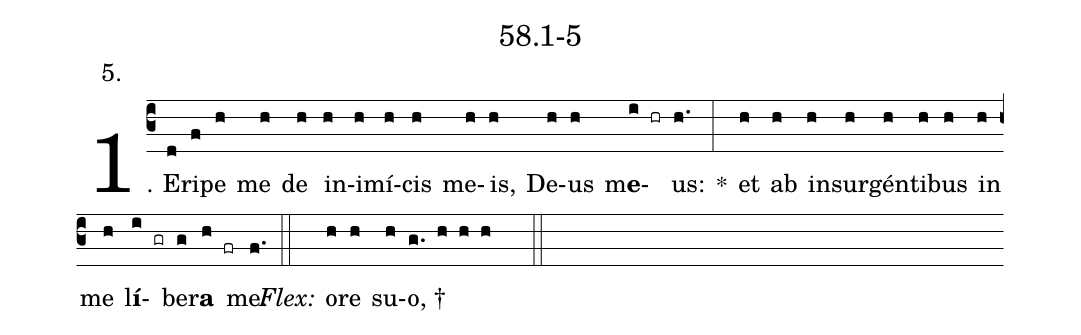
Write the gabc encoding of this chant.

name: 58.1-5;
annotation: 5.;
%%
(c3)1. E(d)ri(f)pe(h) me(h) de(h) in(h)i(h)mí(h)cis(h) me(h)is,(h) De(h)us(h) m<b>e</b>(i hr)us:(h.) *(:) et(h) ab(h) in(h)sur(h)gén(h)ti(h)bus(h) in(h) me(h) l<b>í</b>(i gr)be(g)r<b>a</b>(h fr) me.(f.) (::)
<i>Flex:</i>()  o(h)re(h) su(h)o, †(g. h h h  ::)
